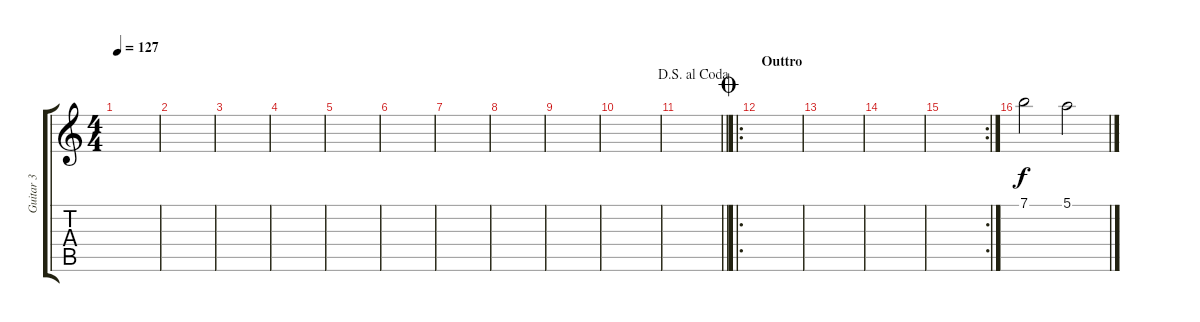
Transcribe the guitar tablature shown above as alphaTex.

\track ("Guitar 3" "Guitar 3") {instrument electricguitarclean}
\staff {score tabs}
\tuning (E4 B3 G3 D3 A2 E2) {hide}
\ts (4 4)
\tempo 127
\clef g2
\ks c
|
|
|
|
|
|
|
|
|
|
\jump dalsegnoalcoda
\barLineRight lightlight
|
\ro
\section ("" "Outtro")
\jump coda
|
|
|
\rc 2
|
7.1.2 5.1.2
